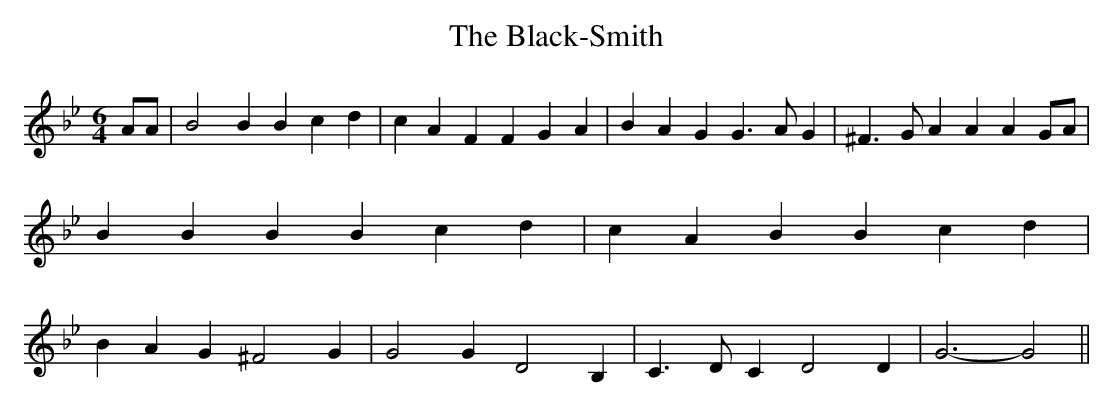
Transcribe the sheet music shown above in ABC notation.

X:1
T:The Black-Smith
M:6/4
L:1/4
K:Bb
 A/2A/2| B2 B B c d| c A F F G A| B A G G3/2 A/2 G| ^F3/2 G/2 A A A G/2A/2|\
 B B B B- c- d| c A B B c d| B A G ^F2 G| G2 G D2 B,| C3/2 D/2 C D2 D|\
 G3- G2||
